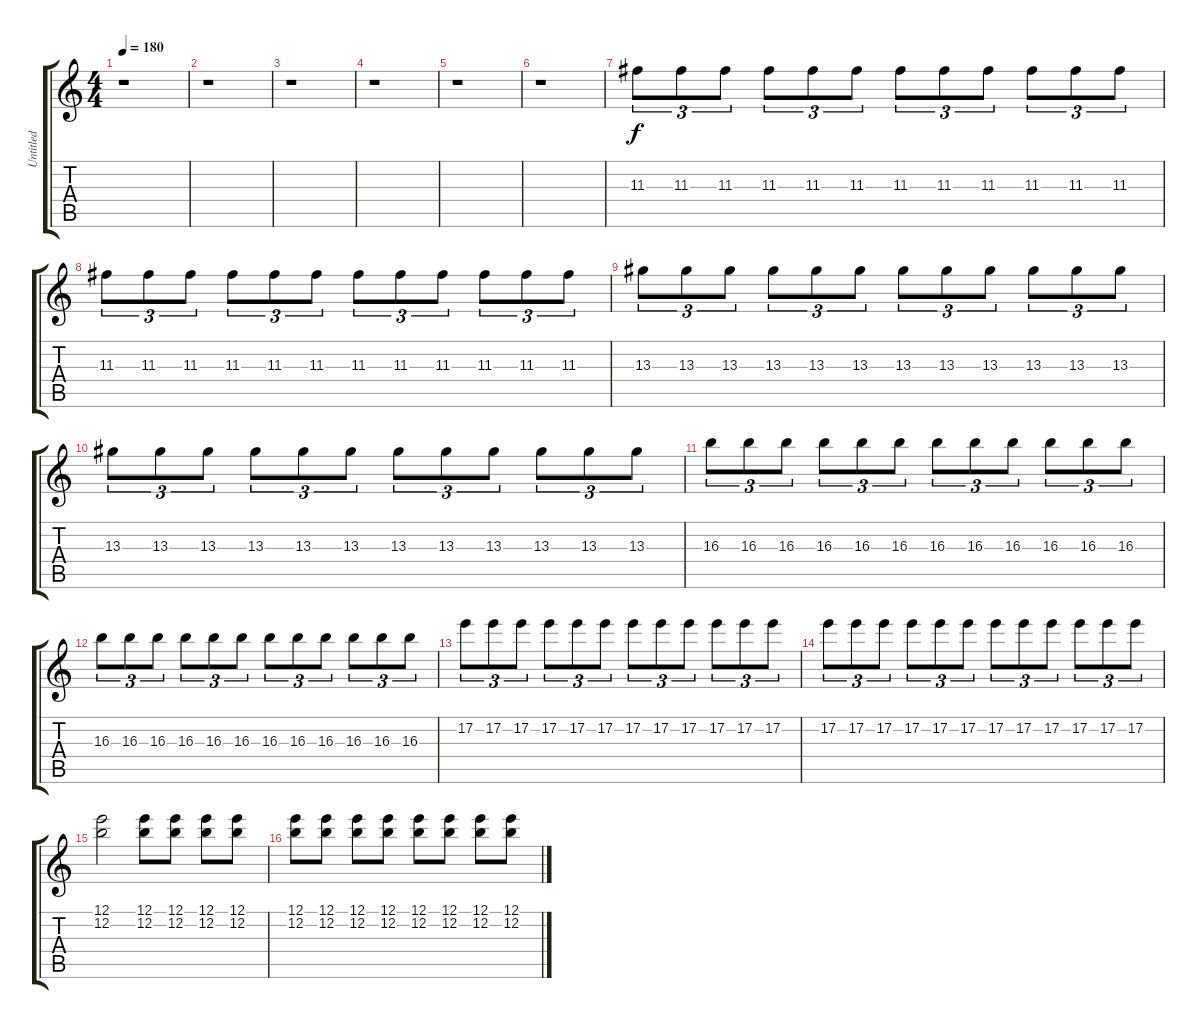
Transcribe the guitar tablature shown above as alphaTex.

\track ("Untitled" "Untitled") {instrument distortionguitar}
\staff {score tabs}
\tuning (E4 B3 G3 D3 A2 E2) {hide}
\ts (4 4)
\tempo 180
\clef g2
\ks c
r.1{dy f} |
r.1 |
r.1 |
r.1 |
r.1 |
r.1 |
11.3.8{tu (3 2)} 11.3.8{tu (3 2)} 11.3.8{tu (3 2)} 11.3.8{tu (3 2)} 11.3.8{tu (3 2)} 11.3.8{tu (3 2)} 11.3.8{tu (3 2)} 11.3.8{tu (3 2)} 11.3.8{tu (3 2)} 11.3.8{tu (3 2)} 11.3.8{tu (3 2)} 11.3.8{tu (3 2)} |
11.3.8{tu (3 2)} 11.3.8{tu (3 2)} 11.3.8{tu (3 2)} 11.3.8{tu (3 2)} 11.3.8{tu (3 2)} 11.3.8{tu (3 2)} 11.3.8{tu (3 2)} 11.3.8{tu (3 2)} 11.3.8{tu (3 2)} 11.3.8{tu (3 2)} 11.3.8{tu (3 2)} 11.3.8{tu (3 2)} |
13.3.8{tu (3 2)} 13.3.8{tu (3 2)} 13.3.8{tu (3 2)} 13.3.8{tu (3 2)} 13.3.8{tu (3 2)} 13.3.8{tu (3 2)} 13.3.8{tu (3 2)} 13.3.8{tu (3 2)} 13.3.8{tu (3 2)} 13.3.8{tu (3 2)} 13.3.8{tu (3 2)} 13.3.8{tu (3 2)} |
13.3.8{tu (3 2)} 13.3.8{tu (3 2)} 13.3.8{tu (3 2)} 13.3.8{tu (3 2)} 13.3.8{tu (3 2)} 13.3.8{tu (3 2)} 13.3.8{tu (3 2)} 13.3.8{tu (3 2)} 13.3.8{tu (3 2)} 13.3.8{tu (3 2)} 13.3.8{tu (3 2)} 13.3.8{tu (3 2)} |
16.3.8{tu (3 2)} 16.3.8{tu (3 2)} 16.3.8{tu (3 2)} 16.3.8{tu (3 2)} 16.3.8{tu (3 2)} 16.3.8{tu (3 2)} 16.3.8{tu (3 2)} 16.3.8{tu (3 2)} 16.3.8{tu (3 2)} 16.3.8{tu (3 2)} 16.3.8{tu (3 2)} 16.3.8{tu (3 2)} |
16.3.8{tu (3 2)} 16.3.8{tu (3 2)} 16.3.8{tu (3 2)} 16.3.8{tu (3 2)} 16.3.8{tu (3 2)} 16.3.8{tu (3 2)} 16.3.8{tu (3 2)} 16.3.8{tu (3 2)} 16.3.8{tu (3 2)} 16.3.8{tu (3 2)} 16.3.8{tu (3 2)} 16.3.8{tu (3 2)} |
17.2.8{tu (3 2)} 17.2.8{tu (3 2)} 17.2.8{tu (3 2)} 17.2.8{tu (3 2)} 17.2.8{tu (3 2)} 17.2.8{tu (3 2)} 17.2.8{tu (3 2)} 17.2.8{tu (3 2)} 17.2.8{tu (3 2)} 17.2.8{tu (3 2)} 17.2.8{tu (3 2)} 17.2.8{tu (3 2)} |
17.2.8{tu (3 2)} 17.2.8{tu (3 2)} 17.2.8{tu (3 2)} 17.2.8{tu (3 2)} 17.2.8{tu (3 2)} 17.2.8{tu (3 2)} 17.2.8{tu (3 2)} 17.2.8{tu (3 2)} 17.2.8{tu (3 2)} 17.2.8{tu (3 2)} 17.2.8{tu (3 2)} 17.2.8{tu (3 2)} |
(12.1 12.2).2 (12.1 12.2).8 (12.1 12.2).8 (12.1 12.2).8 (12.1 12.2).8 |
(12.1 12.2).8 (12.1 12.2).8 (12.1 12.2).8 (12.1 12.2).8 (12.1 12.2).8 (12.1 12.2).8 (12.1 12.2).8 (12.1 12.2).8
